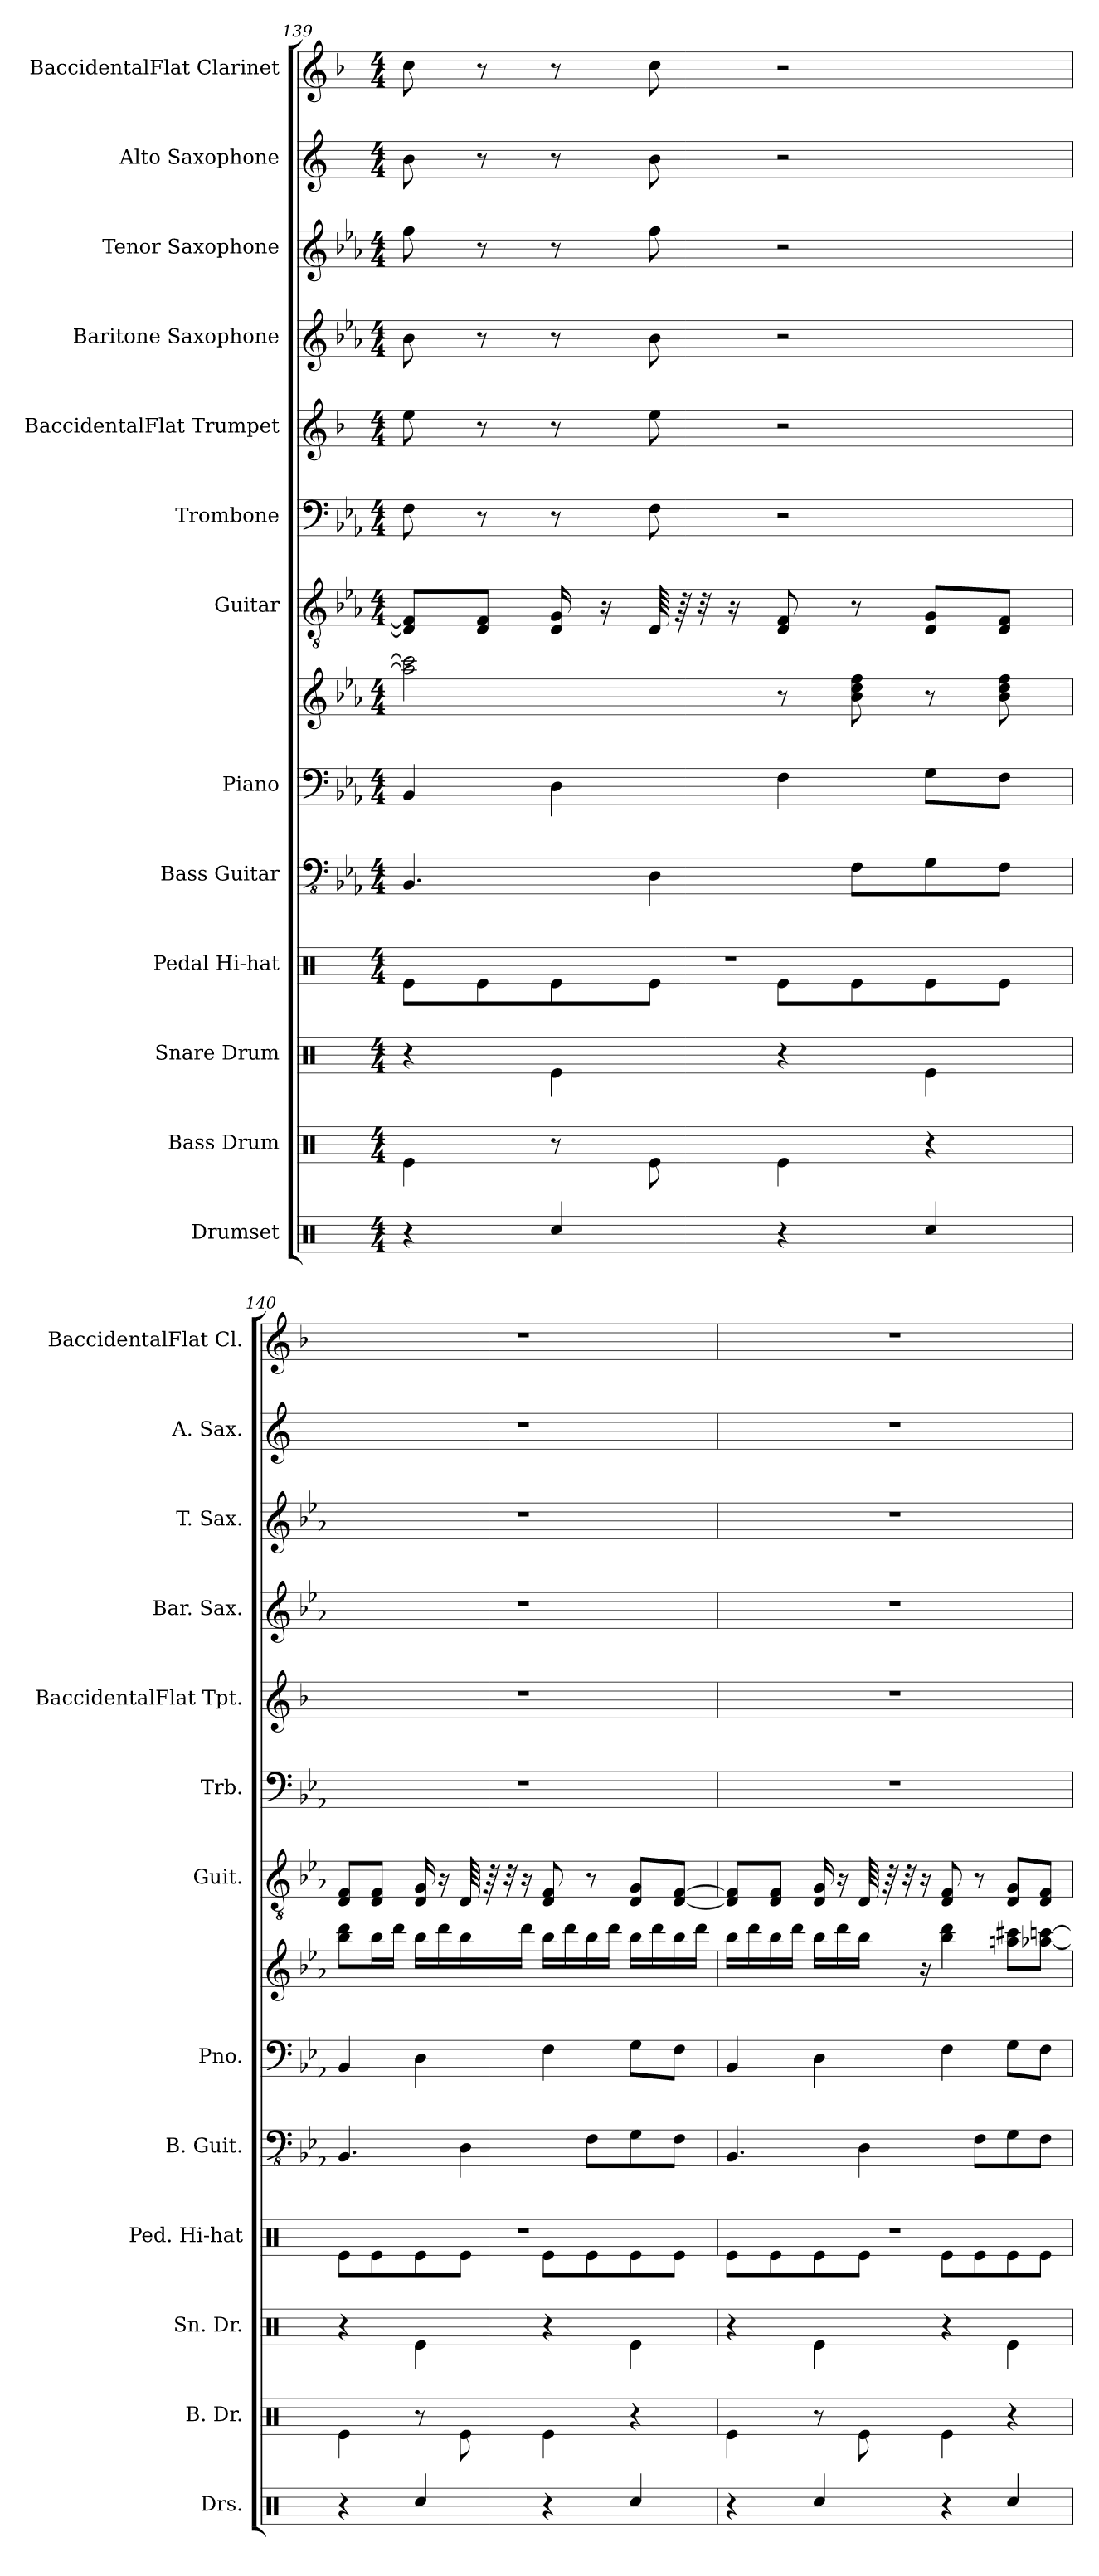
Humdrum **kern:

**kern	**kern	**kern	**kern	**kern	**kern	**kern	**kern	**kern	**kern	**kern	**kern	**kern	**kern
*part13	*part12	*part11	*part10	*part9	*part8	*part8	*part7	*part6	*part5	*part4	*part3	*part2	*part1
*staff14	*staff13	*staff12	*staff11	*staff10	*staff9	*staff8	*staff7	*staff6	*staff5	*staff4	*staff3	*staff2	*staff1
*I"Drumset	*I"Bass Drum	*I"Snare Drum	*I"Pedal Hi-hat	*I"Bass Guitar	*I"Piano	*	*I"Guitar	*I"Trombone	*I"BaccidentalFlat Trumpet	*I"Baritone Saxophone	*I"Tenor Saxophone	*I"Alto Saxophone	*I"BaccidentalFlat Clarinet
*I'Drs.	*I'B. Dr.	*I'Sn. Dr.	*I'Ped. Hi-hat	*I'B. Guit.	*I'Pno.	*	*I'Guit.	*I'Trb.	*I'BaccidentalFlat Tpt.	*I'Bar. Sax.	*I'T. Sax.	*I'A. Sax.	*I'BaccidentalFlat Cl.
!!LO:PB:g=z
*clefX	*clefX	*clefX	*clefX	*clefFv4	*clefF4	*clefG2	*clefGv2	*clefF4	*clefG2	*clefG2	*clefG2	*clefG2	*clefG2
*	*	*	*	*	*	*	*	*	*ITrd1c2	*ITrd12c21	*ITrd8c14	*ITrd5c9	*ITrd1c2
*k[]	*k[]	*k[]	*k[]	*k[b-e-a-]	*k[b-e-a-]	*k[b-e-a-]	*k[b-e-a-]	*k[b-e-a-]	*k[b-e-a-]	*k[b-e-a-]	*k[b-e-a-]	*k[b-e-a-]	*k[b-e-a-]
*M4/4	*M4/4	*M4/4	*M4/4	*M4/4	*M4/4	*M4/4	*M4/4	*M4/4	*M4/4	*M4/4	*M4/4	*M4/4	*M4/4
=139	=139	=139	=139	=139	=139	=139	=139	=139	=139	=139	=139	=139	=139
*	*	*	*^	*	*	*	*	*	*	*	*	*	*
4r	4Re\	4r	1r	8Re\L	4.BBB-/	4BB-/	2aa-\] 2ccc\]	8D/] 8F/]L	8F\	8dd\	8B-\	8f\	8d\	8b-\
.	.	.	.	8Re\	.	.	.	8D/ 8F/J	8r	8r	8r	8r	8r	8r
4Rcc/	8r	4Re\	.	8Re\	.	4D\	.	16D/ 16G/	8r	8r	8r	8r	8r	8r
.	.	.	.	.	.	.	.	16r	.	.	.	.	.	.
.	8Re\	.	.	8Re\J	4DD\	.	.	64D/	8F\	8dd\	8B-\	8f\	8d\	8b-\
.	.	.	.	.	.	.	.	64r	.	.	.	.	.	.
.	.	.	.	.	.	.	.	32r	.	.	.	.	.	.
.	.	.	.	.	.	.	.	16r	.	.	.	.	.	.
4r	4Re\	4r	.	8Re\L	.	4F\	8r	8D/ 8F/	2r	2r	2r	2r	2r	2r
.	.	.	.	8Re\	8FF\L	.	8b-\ 8dd\ 8ff\	8r	.	.	.	.	.	.
4Rcc/	4r	4Re\	.	8Re\	8GG\	8G\L	8r	8D/ 8G/L	.	.	.	.	.	.
.	.	.	.	8Re\J	8FF\J	8F\J	8b-\ 8dd\ 8ff\	8D/ 8F/J	.	.	.	.	.	.
=140	=140	=140	=140	=140	=140	=140	=140	=140	=140	=140	=140	=140	=140	=140
4r	4Re\	4r	1r	8Re\L	4.BBB-/	4BB-/	8bb-\ 8ddd\L	8D/ 8F/L	1r	1r	1r	1r	1r	1r
.	.	.	.	8Re\	.	.	16bb-\L	8D/ 8F/J	.	.	.	.	.	.
.	.	.	.	.	.	.	16ddd\JJ	.	.	.	.	.	.	.
4Rcc/	8r	4Re\	.	8Re\	.	4D\	16bb-\LL	16D/ 16G/	.	.	.	.	.	.
.	.	.	.	.	.	.	16ddd\	16r	.	.	.	.	.	.
.	8Re\	.	.	8Re\J	4DD\	.	16bb-\	64D/	.	.	.	.	.	.
.	.	.	.	.	.	.	.	64r	.	.	.	.	.	.
.	.	.	.	.	.	.	.	32r	.	.	.	.	.	.
.	.	.	.	.	.	.	16ddd\JJ	16r	.	.	.	.	.	.
4r	4Re\	4r	.	8Re\L	.	4F\	16bb-\LL	8D/ 8F/	.	.	.	.	.	.
.	.	.	.	.	.	.	16ddd\	.	.	.	.	.	.	.
.	.	.	.	8Re\	8FF\L	.	16bb-\	8r	.	.	.	.	.	.
.	.	.	.	.	.	.	16ddd\JJ	.	.	.	.	.	.	.
4Rcc/	4r	4Re\	.	8Re\	8GG\	8G\L	16bb-\LL	8D/ 8G/L	.	.	.	.	.	.
.	.	.	.	.	.	.	16ddd\	.	.	.	.	.	.	.
.	.	.	.	8Re\J	8FF\J	8F\J	16bb-\	[8D/ [8F/J	.	.	.	.	.	.
.	.	.	.	.	.	.	16ddd\JJ	.	.	.	.	.	.	.
!!LO:PB:g=z
=141	=141	=141	=141	=141	=141	=141	=141	=141	=141	=141	=141	=141	=141	=141
4r	4Re\	4r	1r	8Re\L	4.BBB-/	4BB-/	16bb-\LL	8D/] 8F/]L	1r	1r	1r	1r	1r	1r
.	.	.	.	.	.	.	16ddd\	.	.	.	.	.	.	.
.	.	.	.	8Re\	.	.	16bb-\	8D/ 8F/J	.	.	.	.	.	.
.	.	.	.	.	.	.	16ddd\JJ	.	.	.	.	.	.	.
4Rcc/	8r	4Re\	.	8Re\	.	4D\	16bb-\LL	16D/ 16G/	.	.	.	.	.	.
.	.	.	.	.	.	.	16ddd\	16r	.	.	.	.	.	.
.	8Re\	.	.	8Re\J	4DD\	.	16bb-\JJ	64D/	.	.	.	.	.	.
.	.	.	.	.	.	.	.	64r	.	.	.	.	.	.
.	.	.	.	.	.	.	.	32r	.	.	.	.	.	.
.	.	.	.	.	.	.	16r	16r	.	.	.	.	.	.
4r	4Re\	4r	.	8Re\L	.	4F\	4bb-\ 4ddd\	8D/ 8F/	.	.	.	.	.	.
.	.	.	.	8Re\	8FF\L	.	.	8r	.	.	.	.	.	.
4Rcc/	4r	4Re\	.	8Re\	8GG\	8G\L	8aan\ 8ccc#X\L	8D/ 8G/L	.	.	.	.	.	.
.	.	.	.	8Re\J	8FF\J	8F\J	[8aa-X\ [8cccn\J	8D/ 8F/J	.	.	.	.	.	.
*	*	*	*v	*v	*	*	*	*	*	*	*	*	*	*
=	=	=	=	=	=	=	=	=	=	=	=	=	=
*-	*-	*-	*-	*-	*-	*-	*-	*-	*-	*-	*-	*-	*-
